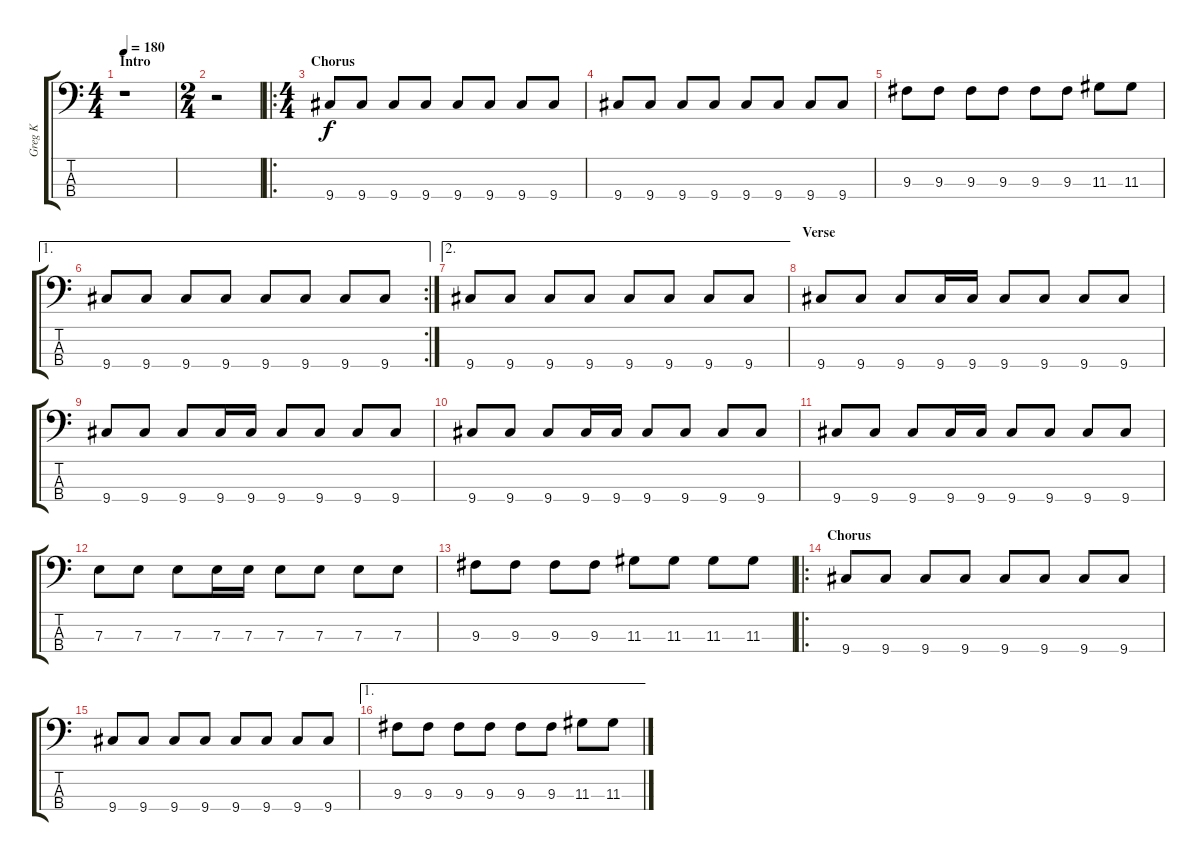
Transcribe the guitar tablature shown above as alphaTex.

\track ("Greg K" "Greg K") {instrument electricbasspick}
\staff {score tabs}
\tuning (G2 D2 A1 E1) {hide}
\ts (4 4)
\section ("" "Intro")
\tempo 180
\clef f4
\ks c
r.1{dy f instrument electricbasspick} |
\ts (2 4)
r.2 |
\ro
\ts (4 4)
\section ("" "Chorus")
9.4.8 9.4.8 9.4.8 9.4.8 9.4.8 9.4.8 9.4.8 9.4.8 |
9.4.8 9.4.8 9.4.8 9.4.8 9.4.8 9.4.8 9.4.8 9.4.8 |
9.3.8 9.3.8 9.3.8 9.3.8 9.3.8 9.3.8 11.3.8 11.3.8 |
\ae 1
\rc 2
9.4.8 9.4.8 9.4.8 9.4.8 9.4.8 9.4.8 9.4.8 9.4.8 |
\ae 2
9.4.8 9.4.8 9.4.8 9.4.8 9.4.8 9.4.8 9.4.8 9.4.8 |
\section ("" "Verse")
9.4.8 9.4.8 9.4.8 9.4.16 9.4.16 9.4.8 9.4.8 9.4.8 9.4.8 |
9.4.8 9.4.8 9.4.8 9.4.16 9.4.16 9.4.8 9.4.8 9.4.8 9.4.8 |
9.4.8 9.4.8 9.4.8 9.4.16 9.4.16 9.4.8 9.4.8 9.4.8 9.4.8 |
9.4.8 9.4.8 9.4.8 9.4.16 9.4.16 9.4.8 9.4.8 9.4.8 9.4.8 |
7.3.8 7.3.8 7.3.8 7.3.16 7.3.16 7.3.8 7.3.8 7.3.8 7.3.8 |
9.3.8 9.3.8 9.3.8 9.3.8 11.3.8 11.3.8 11.3.8 11.3.8 |
\ro
\section ("" "Chorus")
9.4.8 9.4.8 9.4.8 9.4.8 9.4.8 9.4.8 9.4.8 9.4.8 |
9.4.8 9.4.8 9.4.8 9.4.8 9.4.8 9.4.8 9.4.8 9.4.8 |
\ae 1
9.3.8 9.3.8 9.3.8 9.3.8 9.3.8 9.3.8 11.3.8 11.3.8
